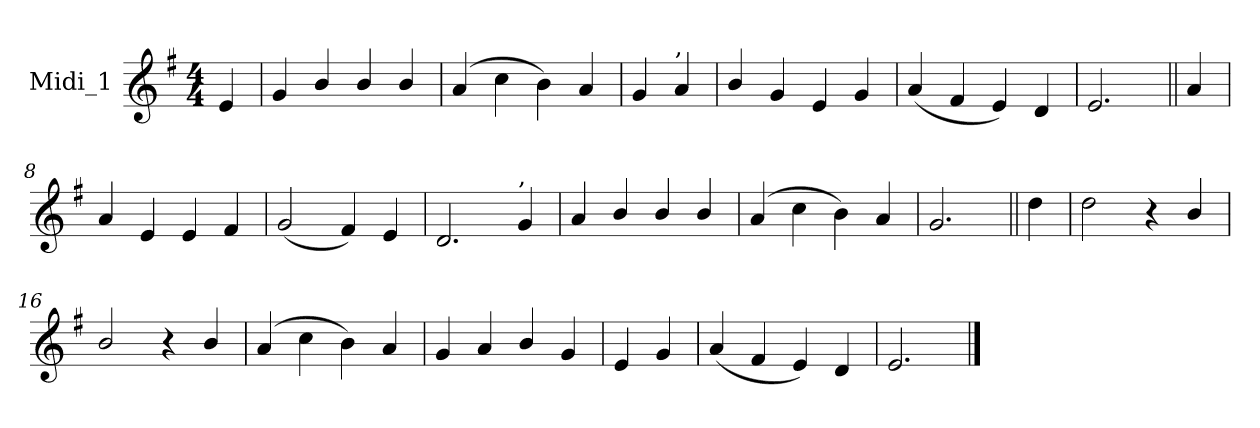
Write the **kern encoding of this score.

**kern
*part1
*staff1
*I"Midi_1
*clefG2
*k[f#]
*G:
*M4/4
=
4e
=1
4g
4b/
4b/
4b/
=2
(>4a
4cc
4b)
4a
=3
4g
!LO:TX:a:t=,
4a/
=4
4b/
4g
4e
4g
=5
(<4a
4f#
4e)
4d
=6
2.e
!!LO:LB:g=z
=7||
4a
=8
4a
4e
4e
4f#
=9
(<2g
4f#)
4e
=10
2.d
!LO:TX:a:t=,
4g
=11
4a
4b/
4b/
4b/
=12
(>4a
4cc
4b)
4a
=13
2.g
!!LO:LB:g=z
=14||
4dd
=15
2dd
4r
4b/
=16
2b/
4r
4b/
=17
(>4a
4cc
4b)
4a
=18
4g
4a
4b/
4g/
=19
4e
4g
=20
(<4a
4f#
4e)
4d
=21
2.e
==
*-
